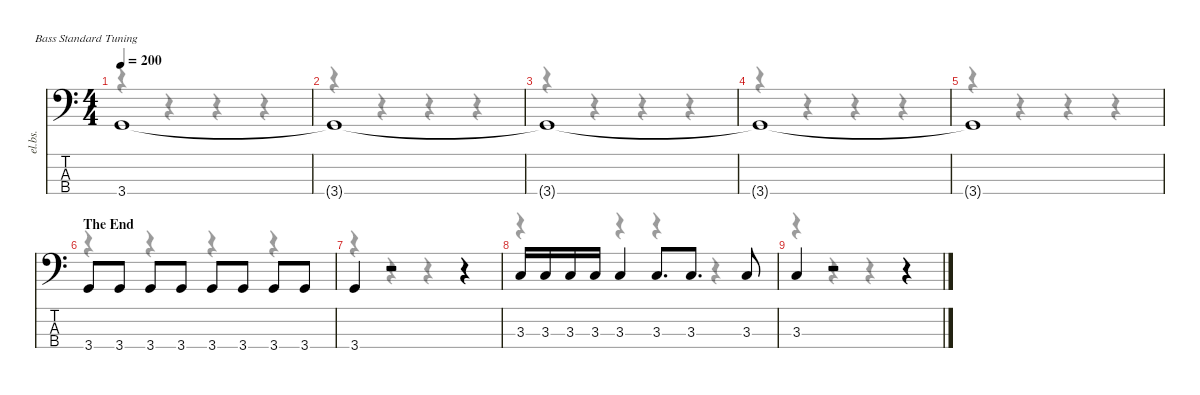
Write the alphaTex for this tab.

\defaultSystemsLayout 4
\hideDynamics
\bracketExtendMode nobrackets
\otherSystemsTrackNameOrientation horizontal
\track ("Frï¿½dï¿½ric Leclercq (Bass)" "el.bs.") {instrument electricbassfinger}
\staff {score tabs}
\tuning (G2 D2 A1 E1)
\voice
\ts (4 4)
\tempo 200
\clef f4
\ks c
3.4{t}.1{dy f} |
3.4{t}.1 |
3.4{t}.1 |
3.4{t}.1 |
3.4{t}.1 |
\section ("" "The End")
3.4.8 3.4.8 3.4.8 3.4.8 3.4.8 3.4.8 3.4.8 3.4.8 |
3.4.4 r.2 r.4 |
3.3.16 3.3.16 3.3.16 3.3.16 3.3.4 3.3.8{d} 3.3.8{d} 3.3.8 |
3.3.4 r.2 r.4
\voice
\clef f4
\ottava regular
\simile none
\ks c
r.4{dy mf} r.4 r.4 r.4 |
r.4 r.4 r.4 r.4 |
r.4 r.4 r.4 r.4 |
r.4 r.4 r.4 r.4 |
r.4 r.4 r.4 r.4 |
r.4 r.4 r.4 r.4 |
r.4 r.4 r.4 r.4 |
r.4 r.4 r.4 r.4 |
r.4 r.4 r.4 r.4
